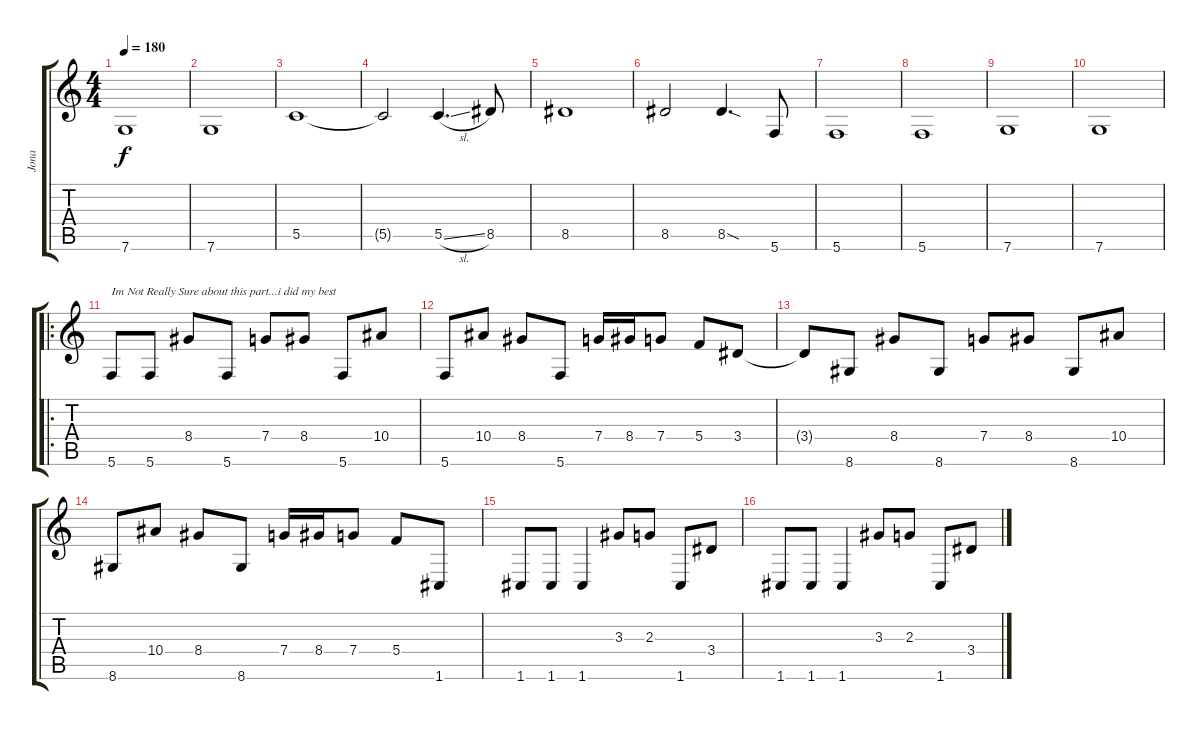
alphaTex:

\track ("Jona" "Jona") {instrument distortionguitar}
\staff {score tabs}
\tuning (D4 A3 F3 C3 G2 C2) {hide}
\ts (4 4)
\tempo 180
\clef g2
\ks c
7.6.1{dy f} |
7.6.1 |
5.5.1 |
5.5{t}.2 5.5{sl}.4{d} 8.5.8 |
8.5.1 |
8.5.2 8.5{sod}.4{d} 5.6.8 |
5.6.1 |
5.6.1 |
7.6.1 |
7.6.1 |
\ro
5.6.8{txt "Im Not Really Sure about this part...i did my best"} 5.6.8 8.4.8 5.6.8 7.4.8 8.4.8 5.6.8 10.4.8 |
5.6.8 10.4.8 8.4.8 5.6.8 7.4.16 8.4.16 7.4.8 5.4.8 3.4.8 |
3.4{t}.8 8.6.8 8.4.8 8.6.8 7.4.8 8.4.8 8.6.8 10.4.8 |
8.6.8 10.4.8 8.4.8 8.6.8 7.4.16 8.4.16 7.4.8 5.4.8 1.6.8 |
1.6.8 1.6.8 1.6.4 3.3.8 2.3.8 1.6.8 3.4.8 |
1.6.8 1.6.8 1.6.4 3.3.8 2.3.8 1.6.8 3.4.8
